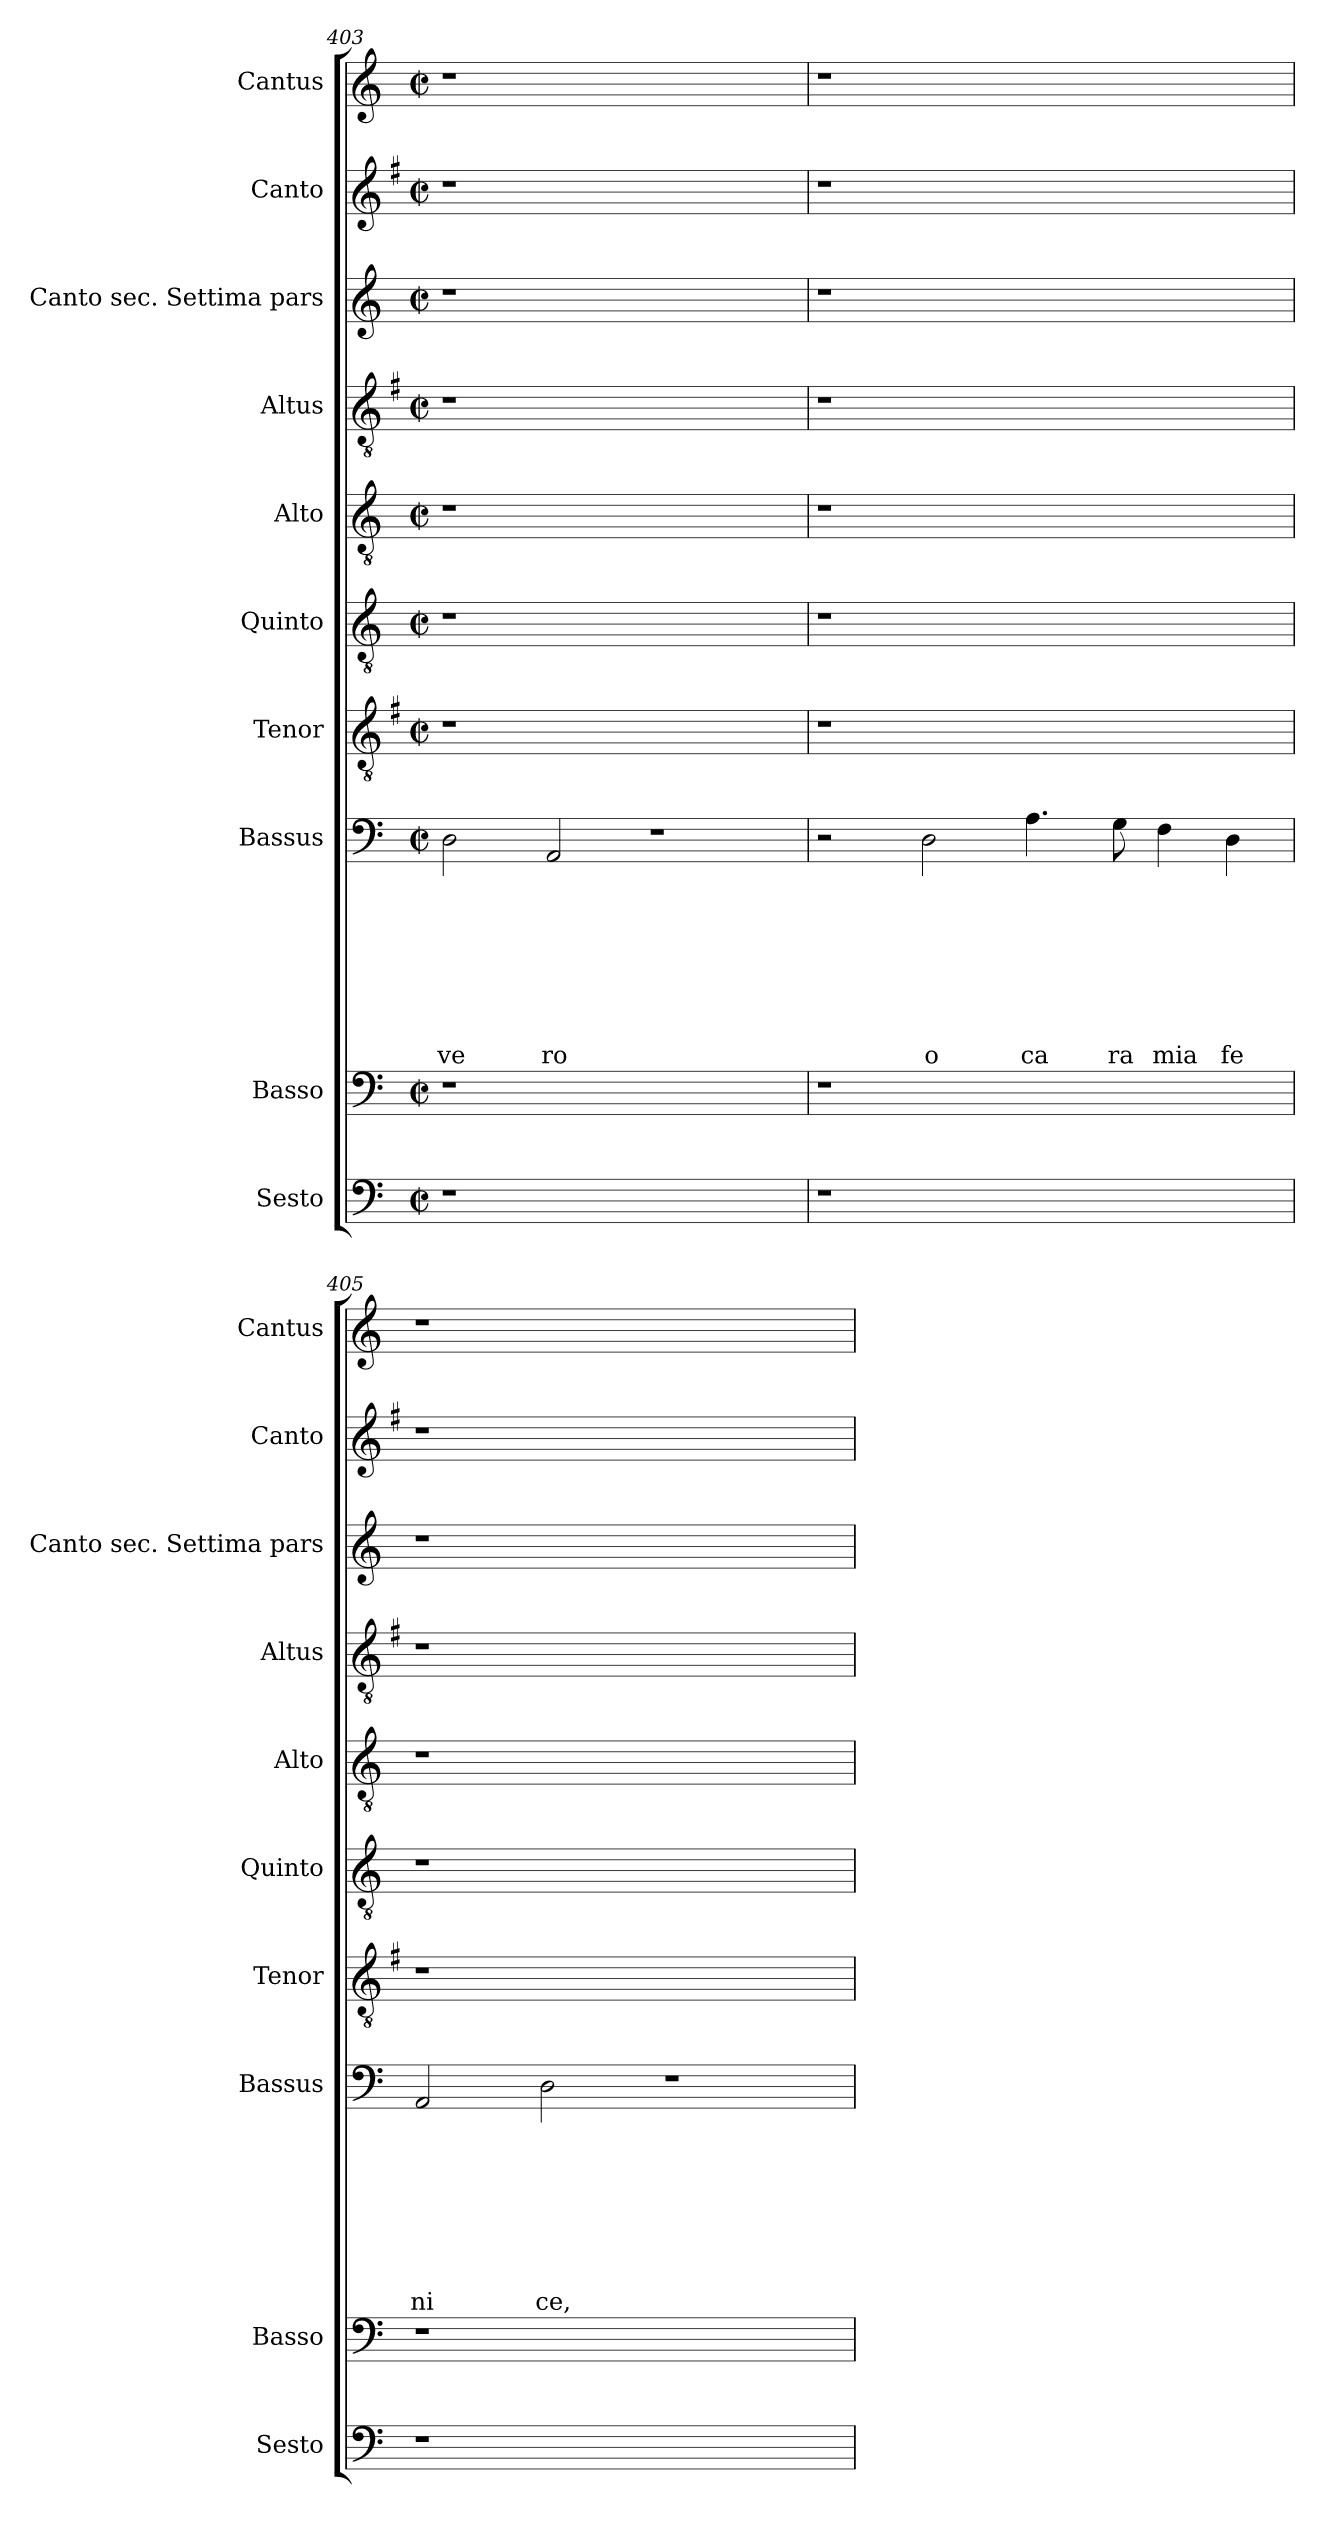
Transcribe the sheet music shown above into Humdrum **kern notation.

**kern	**kern	**kern	**text	**text	**text	**text	**text	**text	**text	**text	**kern	**kern	**kern	**kern	**kern	**kern	**kern
*part10	*part9	*part8	*part8	*part8	*part8	*part8	*part8	*part8	*part8	*part8	*part7	*part6	*part5	*part4	*part3	*part2	*part1
*staff10	*staff9	*staff8	*staff8	*staff8	*staff8	*staff8	*staff8	*staff8	*staff8	*staff8	*staff7	*staff6	*staff5	*staff4	*staff3	*staff2	*staff1
*I"Sesto	*I"Basso	*I"Bassus	*	*	*	*	*	*	*	*	*I"Tenor	*I"Quinto	*I"Alto	*I"Altus	*I"Canto sec. Settima pars	*I"Canto	*I"Cantus
*I'Sesto	*I'Basso	*I'Bassus	*	*	*	*	*	*	*	*	*I'Tenor	*I'Quinto	*I'Alto	*I'Altus	*I'Canto sec. Settima pars	*I'Canto	*I'Cantus
*clefF4	*clefF4	*clefF4	*	*	*	*	*	*	*	*	*clefGv2	*clefGv2	*clefGv2	*clefGv2	*clefG2	*clefG2	*clefG2
*k[]	*k[]	*k[]	*	*	*	*	*	*	*	*	*k[f#]	*k[]	*k[]	*k[f#]	*k[]	*k[f#]	*k[]
*C:	*C:	*C:	*	*	*	*	*	*	*	*	*G:	*C:	*C:	*G:	*C:	*G:	*C:
*M2/2	*M2/2	*M2/2	*	*	*	*	*	*	*	*	*M2/2	*M2/2	*M2/2	*M2/2	*M2/2	*M2/2	*M2/2
*met(c|)	*met(c|)	*met(c|)	*	*	*	*	*	*	*	*	*met(c|)	*met(c|)	*met(c|)	*met(c|)	*met(c|)	*met(c|)	*met(c|)
=403	=403	=403	=403	=403	=403	=403	=403	=403	=403	=403	=403	=403	=403	=403	=403	=403	=403
!	!	!	!	!	!	!	!	!	!	!LO:LY:b	!	!	!	!	!	!	!
1r	1r	2D\	.	.	.	.	.	.	.	ve	1r	1r	1r	1r	1r	1r	1r
!	!	!	!	!	!	!	!	!	!	!LO:LY:b	!	!	!	!	!	!	!
.	.	2AA/	.	.	.	.	.	.	.	ro	.	.	.	.	.	.	.
1ryy	1ryy	1r	.	.	.	.	.	.	.	.	1ryy	1ryy	1ryy	1ryy	1ryy	1ryy	1ryy
=404	=404	=404	=404	=404	=404	=404	=404	=404	=404	=404	=404	=404	=404	=404	=404	=404	=404
1r	1r	2r	.	.	.	.	.	.	.	.	1r	1r	1r	1r	1r	1r	1r
!	!	!	!	!	!	!	!	!	!	!LO:LY:b	!	!	!	!	!	!	!
.	.	2D\	.	.	.	.	.	.	.	o	.	.	.	.	.	.	.
!	!	!	!	!	!	!	!	!	!	!LO:LY:b	!	!	!	!	!	!	!
1ryy	1ryy	4.A\	.	.	.	.	.	.	.	ca	1ryy	1ryy	1ryy	1ryy	1ryy	1ryy	1ryy
!	!	!	!	!	!	!	!	!	!	!LO:LY:b	!	!	!	!	!	!	!
.	.	8G\	.	.	.	.	.	.	.	ra	.	.	.	.	.	.	.
!	!	!	!	!	!	!	!	!	!	!LO:LY:b	!	!	!	!	!	!	!
.	.	4F\	.	.	.	.	.	.	.	mia	.	.	.	.	.	.	.
!	!	!	!	!	!	!	!	!	!	!LO:LY:b	!	!	!	!	!	!	!
.	.	4D\	.	.	.	.	.	.	.	fe	.	.	.	.	.	.	.
=405	=405	=405	=405	=405	=405	=405	=405	=405	=405	=405	=405	=405	=405	=405	=405	=405	=405
!	!	!	!	!	!	!	!	!	!	!LO:LY:b	!	!	!	!	!	!	!
1r	1r	2AA/	.	.	.	.	.	.	.	ni	1r	1r	1r	1r	1r	1r	1r
!	!	!	!	!	!	!	!	!	!	!LO:LY:b	!	!	!	!	!	!	!
.	.	2D\	.	.	.	.	.	.	.	ce,	.	.	.	.	.	.	.
1ryy	1ryy	1r	.	.	.	.	.	.	.	.	1ryy	1ryy	1ryy	1ryy	1ryy	1ryy	1ryy
=	=	=	=	=	=	=	=	=	=	=	=	=	=	=	=	=	=
*-	*-	*-	*-	*-	*-	*-	*-	*-	*-	*-	*-	*-	*-	*-	*-	*-	*-
